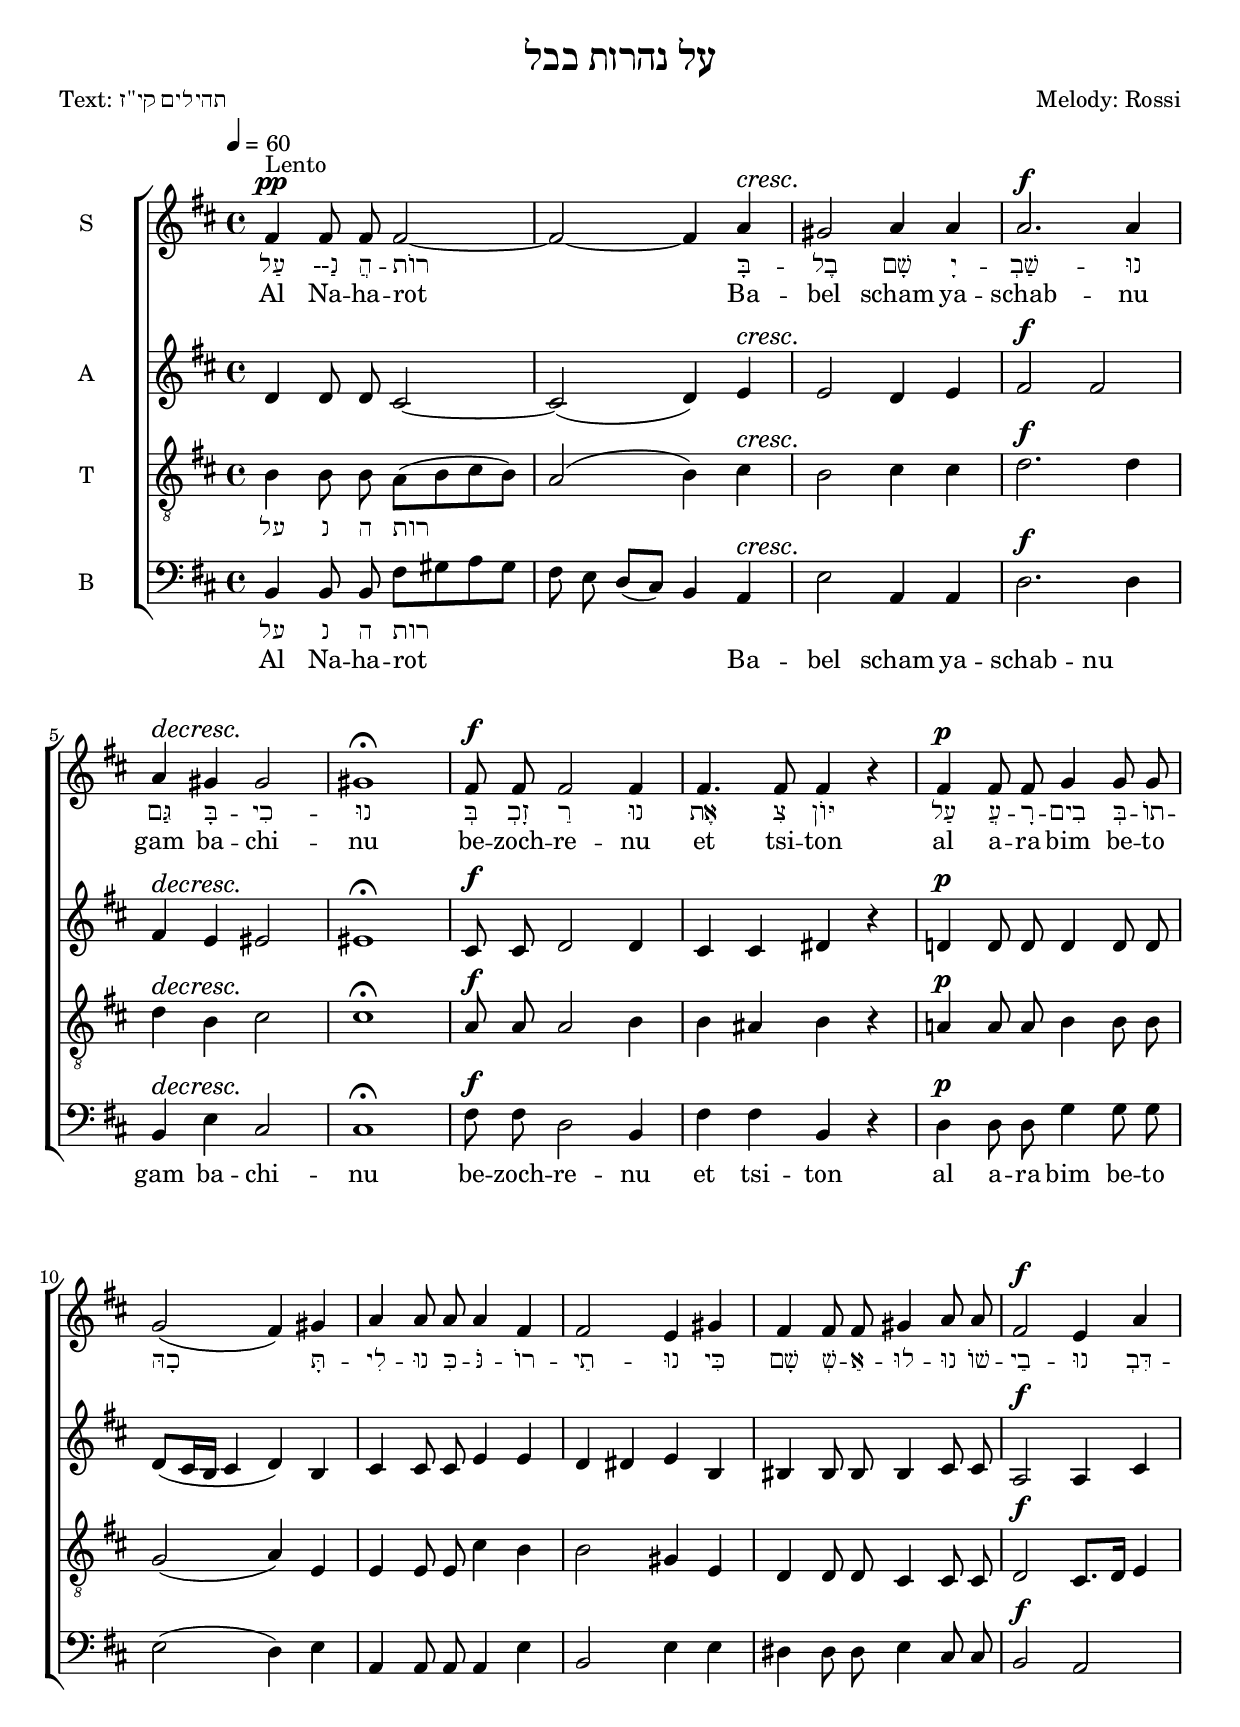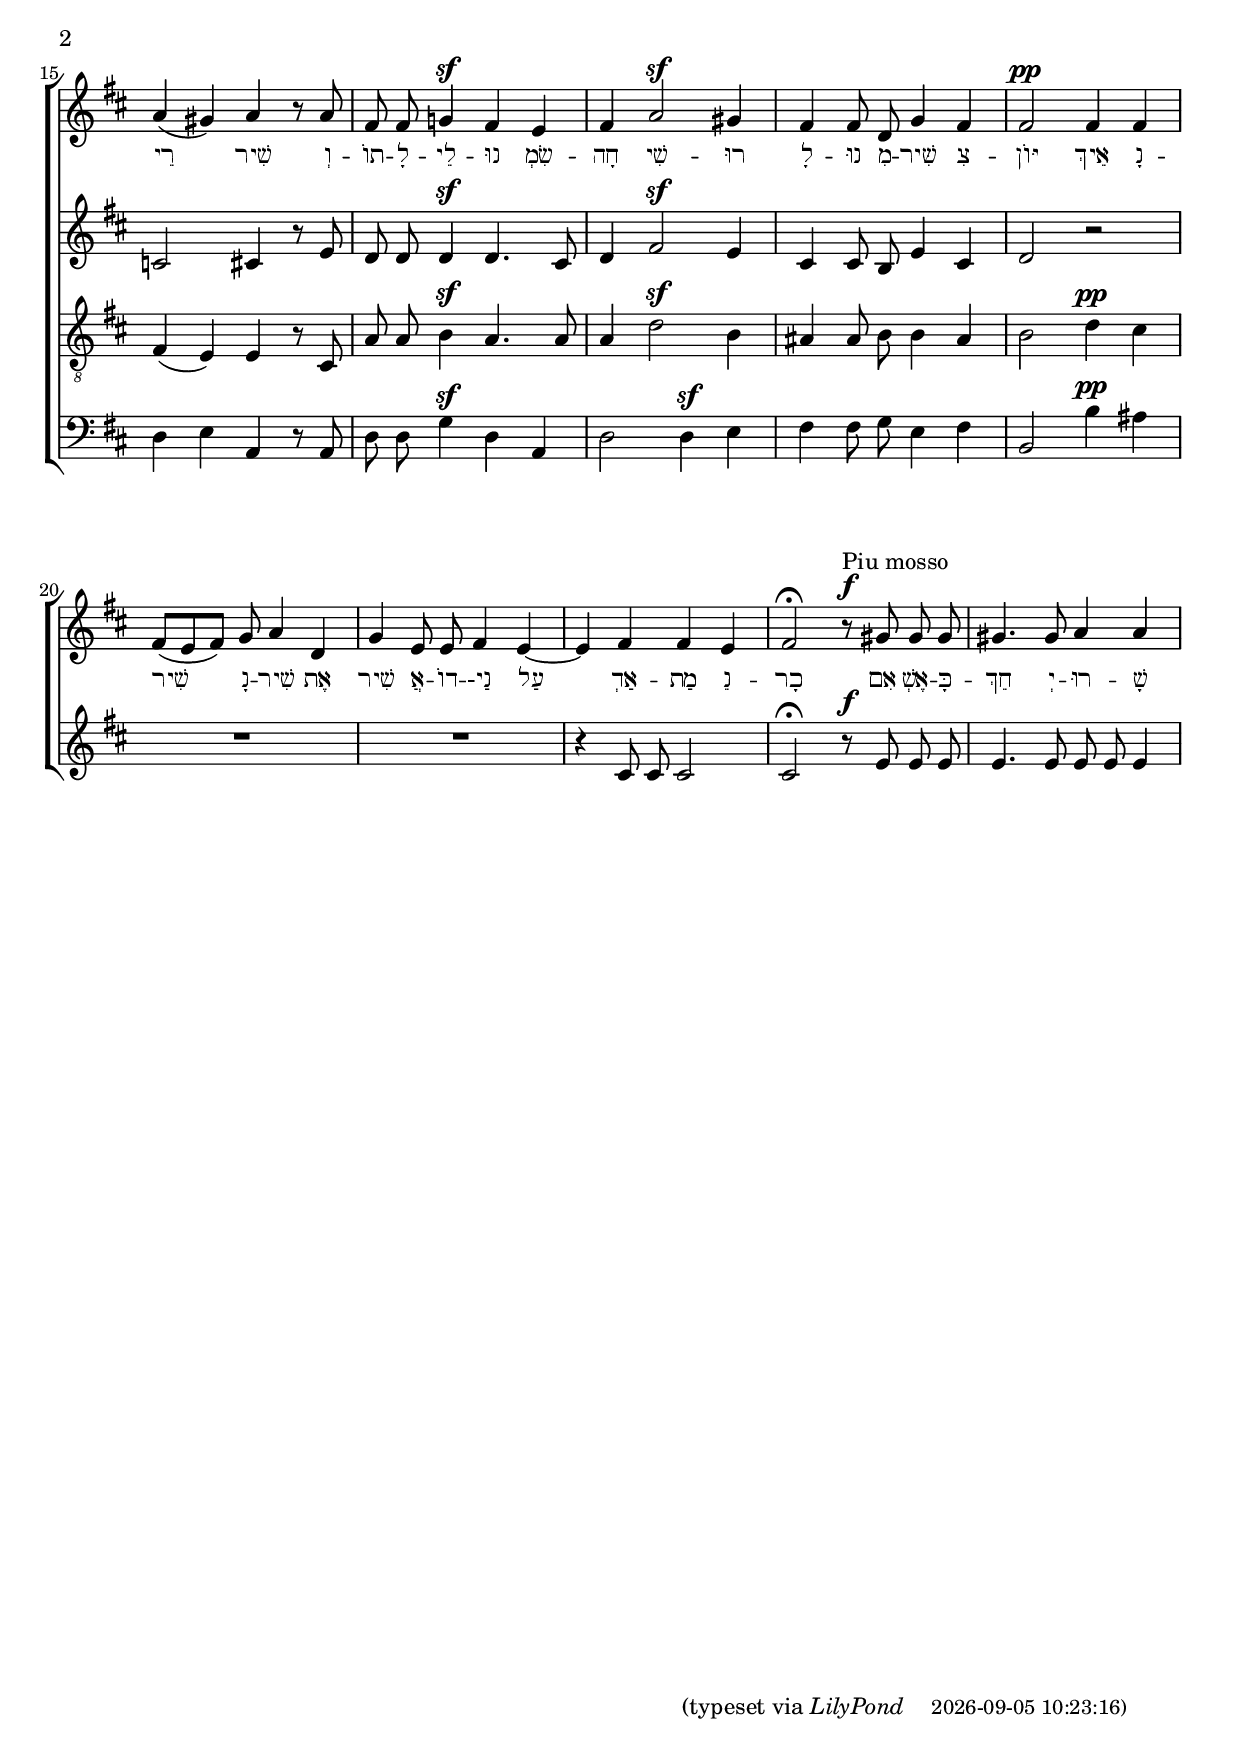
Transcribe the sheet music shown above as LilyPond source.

\version "2.22.1"
\version "2.22.1"
\include "english.ly"

global = {
  \key b \minor
  \time 4/4
  \tempo 4 = 60
}

% #(define draftbreak "")
#(define draftbreak break)


%%%%%%%%%%%%%%%%%%%%%%%%%%%%%%%%
sopMusic = \relative c' {
  \override DynamicTextSpanner.style = #'none
  \autoBeamOff
  \dynamicUp 
  % page1 system 1
  fs4\pp^\markup{Lento} fs8 fs8 fs2 ~ |
  fs2 ~ fs4 a\cresc |
  gs2 a4 a |
  a2.\f a4 |
\draftbreak
  % page1 system 2
  a4\decresc gs gs2 |
  gs1\fermata |
  fs8\f fs fs2 fs4 |
  fs4.fs8 fs4 r |
  fs4\p fs8 fs g4 g8 g |
\draftbreak
  % page1 system 3
  g2( fs4) gs4 |
  a4 a8 a a4 fs |
  fs2 e4 gs |
  fs4 fs8 fs gs4 a8 a |
  fs2\f e4 a |
\draftbreak
  % page2 system 1
  a4( gs) a r8 a |
  fs8 fs g!4\sf fs e |
  fs4 a2\sf gs4 |
  fs4 fs8 d8 g4 fs |
  fs2\pp fs4 fs |
  % page2 system 2
  fs8[( e fs]) g a4 d, |
  g4 e8 e fs4 e~ |
  e4 fs fs e |
  fs2\fermata r8\f^\markup{Piu mosso} gs8 gs gs |
  gs4. gs8 a4 a |
  % page2 system 3
  % page2 system 4
  % page3 system 1
  % page3 system 2
  % page3 system 3
  % page3 system 4
}

%%%%%%%%%%%%%%%%%%%%%%%%%%%%%%%%
altMusic = \relative c' {
  \override DynamicTextSpanner.style = #'none
  \autoBeamOff
  \dynamicUp 
  % page1 system 1
  d4 d8 d8 cs2 ~ |
  cs2( d4) e\cresc |
  e2 d4 e |
  fs2\f fs |
  % page1 system 2
  fs4\decresc e es2 |
  es1\fermata |
  cs8\f cs d2 d4 |
  cs4 cs ds r |
  d!4\p d8 d d4 d8 d8 |
  % page1 system 3
  d8[( cs16 b] cs4 d4) b |
  cs4 cs8 cs e4 e |
  d4 ds e b |
  bs4 bs8 bs bs4 cs8 cs8 |
  a2\f a4 cs |
  % page2 system 1
  c2 cs4 r8 e |
  d8 d d4\sf d4. cs8 |
  d4 fs2\sf e4 |
  cs4 cs8 b e4 cs |
  d2 r2 |
  % page2 system 2
  R1 |
  R1 
  r4 cs8 cs cs2 |
  cs2\fermata r8\f e8 e e |
  e4. e8 e e e4 |
  % page2 system 3
  % page2 system 4
  % page3 system 1
  % page3 system 2
  % page3 system 3
  % page3 system 4
}

%%%%%%%%%%%%%%%%%%%%%%%%%%%%%%%%
tenMusic = \relative c' {
  \override DynamicTextSpanner.style = #'none
  \autoBeamOff
  \dynamicUp 
  % page1 system 1
  b4 b8 b8 a8[( b cs b]) |
  a2( b4) cs4\cresc |
  b2 cs4 cs |
  d2.\f d4 |
  % page1 system 2
  d4\decresc b cs2 |
  cs1\fermata
  a8\f a a2 b4 |
  b4 as b r |
  a!4\p a8 a b4 b8 b |
  % page1 system 3
  g2( a4) e4 |
  e4 e8 e cs'4 b |
  b2 gs4 e |
  d4 d8 d cs4 cs8 cs |
  d2\f cs8.[ d16] e4 |
  % page2 system 1
  fs4( e) e r8 cs |
  a'8 a b4\sf a4. a8 |
  a4 d2\sf b4 |
  as4 as8 b b4 as |
  b2 d4\pp cs |
  % page2 system 2
  % page2 system 3
  % page2 system 4
  % page3 system 1
  % page3 system 2
  % page3 system 3
  % page3 system 4
}

%%%%%%%%%%%%%%%%%%%%%%%%%%%%%%%%
basMusic = \relative c {
  \override DynamicTextSpanner.style = #'none
  \autoBeamOff
  \dynamicUp 
  % page1 system 1
  b4 b8 b8 fs'8[ gs a gs] |
  fs8 e d8[( cs]) b4 a4\cresc |
  e'2 a,4 a |
  d2.\f d4 |
  % page1 system 2
  b4\decresc e cs2 |
  cs1\fermata |
  fs8\f fs d2 b4 |
  fs'4 fs b, r |
  d4\p d8 d g4 g8 g |
  % page1 system 3
  e2( d4) e4 |
  a,4 a8 a a4 e' |
  b2 e4 e |
  ds4 ds8 ds8 e4 cs8 cs |
  b2\f a |
  % page2 system 1
  d4 e a, r8 a |
  d8 d g4\sf d a |
  d2 d4\sf e |
  fs4 fs8 g8 e4 fs |
  b,2 b'4\pp as |
  % page2 system 2
  % page2 system 3
  % page2 system 4
  % page3 system 1
  % page3 system 2
  % page3 system 3
  % page3 system 4
}


soplyricsText = \lyricmode {

עַל נַ--  הֲ -- רוֹת בָּ -- בֶל שָׁם יָ -- שַׁבְ -- נוּ גַּם בָּ -- כִי -- נוּ
 בְּ    זָכְ    רֵ    נוּ אֶת צִ    יּוֹן 
עַל עֲ -- רָ -- בִים בְּ -- תוֹ -- כָהּ תָּ -- לִי -- נוּ כִּ -- נֹּ -- רוֹ -- תֵי -- נוּ
כִּי שָׁם שְׁ -- אֵ -- לוּ -- נוּ שׁוֹ -- בֵי -- נוּ דִּבְ -- רֵי
  שִׁיר וְ -- תוֹ -- לָ -- לֵי -- נוּ שִׂמְ -- חָה
שִׁי -- רוּ לָ -- נוּ מִ -- שִּׁיר צִ -- יּוֹן
אֵיךְ נָ -- שִׁיר נָ -- שִׁיר אֶת שִׁיר אֲ -- דוֹ -- נַי- עַל אַדְ -- מַת נֵ -- כָר
אִם אֶשְׁ -- כָּ -- חֵךְ יְ -- רוּ -- שָׁ -- לִָ -- יִם תִּשְׁ -- כַּח יְ -- מִי -- נִי

%%  תִּדְ -- בַּק לְ -- שׁוֹ -- נִי לְ -- חִ -- כִּי אִם לֹא אֶזְ -- כְּ -- רֵ -- כִי
%%  אִם לֹא אַ -- עֲ -- לֶה אֶת יְ -- רוּ -- שָׁ -- לִַ -- יִם עַל רֹאשׁ שִׂמְ -- חָ -- תִי
זְ -- כֹר  אֲ -- דוֹ -- נַי לִבְ -- נֵי אֱ -- דוֹם אֵת יוֹם יְ -- רוּ -- שָׁ -- לִָ יִם
הָ -- אֹ -- מְ -- רִים עָ -- רוּ עָ -- רוּ עַד הַיְ -- סוֹד בָּהּ
בַּת בָּ -- בֶל הַ -- שְּׁדוּ -- דָה אַשְׁ -- רֵי שֶׁ -- יְ -- שַׁ -- לֶּם לָךְ
   אֶת גְּ -- מוּ -- לֵךְ שֶׁ -- גָּ -- מַלְתְּ לָ -- נוּ
אַשְׁ -- רֵי שֶׁ -- יֹּא -- חֵז וְ -- נִ -- פֵּץ אֶת עֹ -- לָ -- לַ -- יִךְ אֶל הַ -- סָּ -- לַע 

  % LTR
}

altlyricsText = \lyricmode {


  % LTR
}

tenlyricsText = \lyricmode {

על נ ה רות

  % LTR
}

baslyricsText = \lyricmode {

על נ ה רות

  % LTR
}


soplyricsLatinText = \lyricmode {
 Al Na -- ha -- rot Ba -- bel scham ya -- schab -- nu
 gam ba -- chi -- nu  be -- zoch -- re -- nu et tsi -- ton
    al a -- ra bim be -- to
}

altlyricsLatinText = \lyricmode {
 Al Na -- ha -- rot Ba -- bel scham ya -- schab -- nu
 gam ba -- chi -- nu  be -- zoch -- re -- nu et tsi -- ton
    al a -- ra bim be -- to
}

tenlyricsLatinText = \lyricmode {
 Al Na -- ha -- rot _ Ba -- bel scham ya -- schab -- nu
 gam ba -- chi -- nu  be -- zoch -- re -- nu et tsi -- ton
    al a -- ra bim be -- to
}

baslyricsLatinText = \lyricmode {
 Al Na -- ha -- rot na -- ha rot _ Ba -- bel scham ya -- schab -- nu
 gam ba -- chi -- nu  be -- zoch -- re -- nu et tsi -- ton
    al a -- ra bim be -- to
}


\header {
  title = "על נהרות בבל"
  poet = "Text: תהילים קי\"ז"
  composer = "Melody: Rossi"
  % Do not display the tagline for this book
  % tagline = ##f
}

\paper{
  #(set-paper-size "a4")

  system-system-spacing.basic-distance = #8

  oddFooterMarkup = \markup {
      \hspace #60
      \on-the-fly #last-page { (typeset via \italic "LilyPond"
      \small \typewriter
      \hspace #2
      \small
      \simple #(strftime "%Y-%m-%d %H:%M:%S)" (localtime (current-time)))
      }
  }
  evenFooterMarkup = \oddFooterMarkup
}

\layout { 
  \context { 
    \Lyrics
    \override  LyricHyphen #'minimum-distance = #0.8 
  } 
}

\score {
  <<
    \new ChoirStaff <<

      \new Staff = "sop" <<
        \new Voice = "sopranos" {
          \set Staff.instrumentName = "S"
          <<
             % \stemUp
               \global \sopMusic
          >>
        }
      >>
      \new Lyrics = "soplyrics"
\new Lyrics = "soplyricsLatin"
\new Lyrics = "soplyricsTwo"
\new Lyrics = "soplyricsLatinTwo"


      \new Staff = "alt" <<
        \new Voice = "altos" {
          \set Staff.instrumentName = "A"
          <<
             % \stemUp
               \global \altMusic
          >>
        }
      >>
      \new Lyrics = "altlyrics"
\new Lyrics = "altlyricsTwo"


      \new Staff = "ten" <<
        \clef "G_8"
        \new Voice = "tenors" {
          \set Staff.instrumentName = "T"
          <<
               \global \tenMusic
          >>
        }
      >>
      \new Lyrics = "tenlyrics"
\new Lyrics = "tenlyricsLatin"
\new Lyrics = "tenlyricsTwo"
\new Lyrics = "tenlyricsLatinTwo"


      \new Staff = "bas" <<
        \clef bass
        \new Voice = "basses" {
          \set Staff.instrumentName = "B"
          <<
               \global \basMusic
          >>
        }
      >>
      \new Lyrics = "baslyricsLatin"
\new Lyrics = "baslyricsLatinTwo"

            \context Lyrics = "soplyrics" {
        \lyricsto "sopranos" {
          \soplyricsText
        }
      }
      \context Lyrics = "altlyrics" {
        \lyricsto "altos" {
          \altlyricsText
        }
      }
      \context Lyrics = "tenlyrics" {
        \lyricsto "tenors" {
          \tenlyricsText
        }
      }
      \context Lyrics = "baslyrics" {
        \lyricsto "basses" {
          \baslyricsText
        }
      }


      \context Lyrics = "soplyricsLatin" {
        \lyricsto "sopranos" {
          \soplyricsLatinText
        }
      }
      \context Lyrics = "altlyricsLatin" {
        \lyricsto "altos" {
          \altlyricsLatinText
        }
      }



    >>
  >>

  \header { }

  \layout {
    % $(layout-set-staff-size 17)
    % \override LyricText #'font-size = #1.81
    \context {
      \Staff
    }
  }
}

\score {
  \unfoldRepeats
  <<
    \new ChoirStaff <<

      \new Staff = "sop" <<
	% \set Staff.midiInstrument = #"piccolo"
        \new Voice = "sopranos" {
          \set Staff.instrumentName = "S"
          <<
             % \stemUp
               \global \sopMusic
          >>
        }
      >>

      \new Staff = "alt" <<
	\set Staff.midiInstrument = #"oboe"
        \new Voice = "altos" {
          \set Staff.instrumentName = "A"
          <<
             % \stemUp
               \global \altMusic
          >>
        }
      >>

      \new Staff = "ten" <<
	\set Staff.midiInstrument = #"cello"
        \clef "G_8"
        \new Voice = "tenors" {
          \set Staff.instrumentName = "T"
          <<
               \global \tenMusic
          >>
        }
      >>

      \new Staff = "bas" <<
	\set Staff.midiInstrument = #"bassoon"
        \clef bass
        \new Voice = "basses" {
          \set Staff.instrumentName = "B"
          <<
               \global \basMusic
          >>
        }
      >>

    >>
  >>

  \header { }

  \midi {
    \context {
      \Score
    }
  }
}

